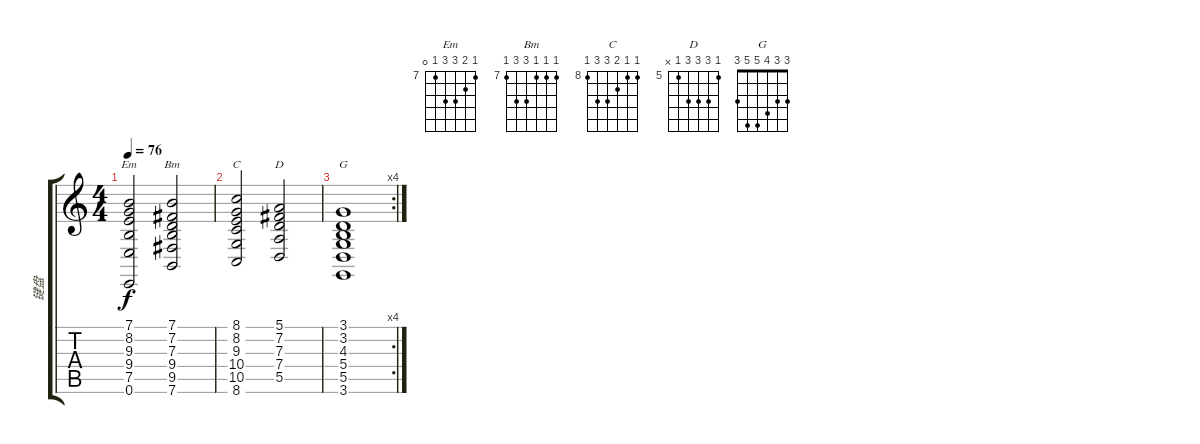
\track ("键盘" "键盘") {instrument synthstrings1}
\staff {score tabs}
\tuning (E4 B3 G3 D3 A2 E2) {hide}
\chord ("Em" 7 8 9 9 7 0) {firstfret 7}
\chord ("Bm" 7 7 7 9 9 7) {firstfret 7}
\chord ("C" 8 8 9 10 10 8) {firstfret 8}
\chord ("D" 5 7 7 7 5 x) {firstfret 5}
\chord ("G" 3 3 4 5 5 3)
\ts (4 4)
\tempo 76
\clef g2
\ks c
(7.1 8.2 9.3 9.4 7.5 0.6).2{ch "Em" dy f} (7.1 7.2 7.3 9.4 9.5 7.6).2{ch "Bm"} |
(8.1 8.2 9.3 10.4 10.5 8.6).2{ch "C"} (5.1 7.2 7.3 7.4 5.5).2{ch "D"} |
\rc 4
(3.1 3.2 4.3 5.4 5.5 3.6).1{ch "G"}
